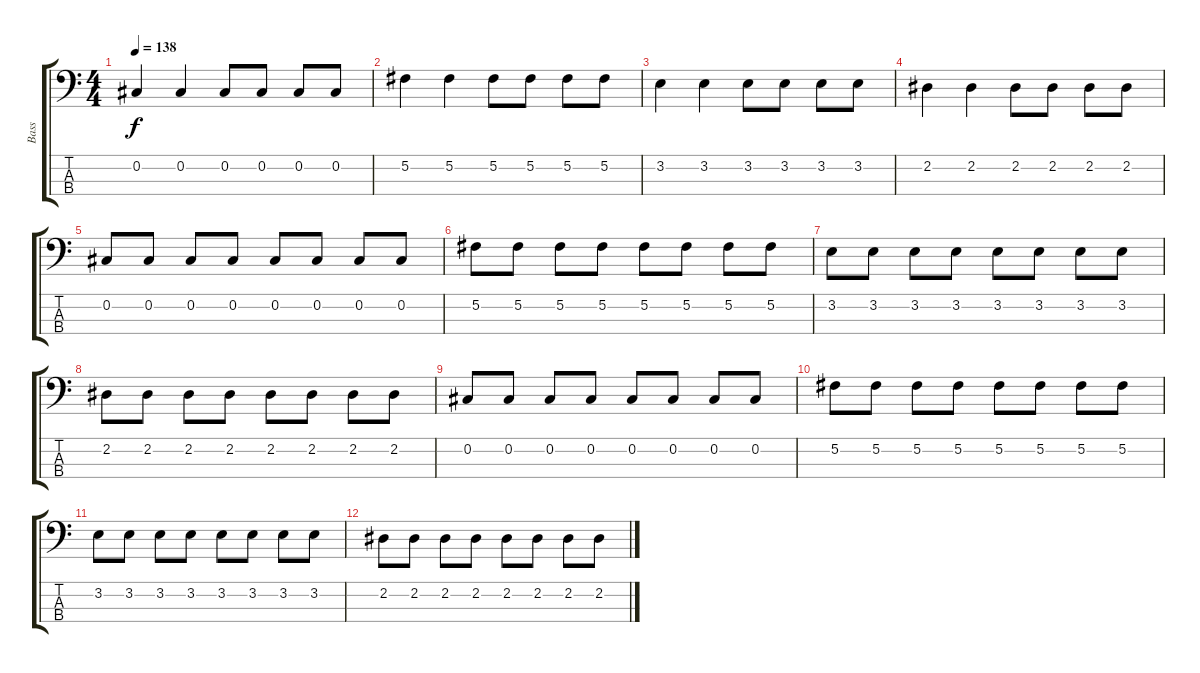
\track ("Bass" "Bass") {instrument electricbassfinger}
\staff {score tabs}
\tuning (Gb2 Db2 Ab1 Db1) {hide}
\ts (4 4)
\tempo 138
\clef f4
\ks c
0.2.4{dy f} 0.2.4 0.2.8 0.2.8 0.2.8 0.2.8 |
5.2.4 5.2.4 5.2.8 5.2.8 5.2.8 5.2.8 |
3.2.4 3.2.4 3.2.8 3.2.8 3.2.8 3.2.8 |
2.2.4 2.2.4 2.2.8 2.2.8 2.2.8 2.2.8 |
0.2.8 0.2.8 0.2.8 0.2.8 0.2.8 0.2.8 0.2.8 0.2.8 |
5.2.8 5.2.8 5.2.8 5.2.8 5.2.8 5.2.8 5.2.8 5.2.8 |
3.2.8 3.2.8 3.2.8 3.2.8 3.2.8 3.2.8 3.2.8 3.2.8 |
2.2.8 2.2.8 2.2.8 2.2.8 2.2.8 2.2.8 2.2.8 2.2.8 |
0.2.8 0.2.8 0.2.8 0.2.8 0.2.8 0.2.8 0.2.8 0.2.8 |
5.2.8 5.2.8 5.2.8 5.2.8 5.2.8 5.2.8 5.2.8 5.2.8 |
3.2.8 3.2.8 3.2.8 3.2.8 3.2.8 3.2.8 3.2.8 3.2.8 |
2.2.8 2.2.8 2.2.8 2.2.8 2.2.8 2.2.8 2.2.8 2.2.8
